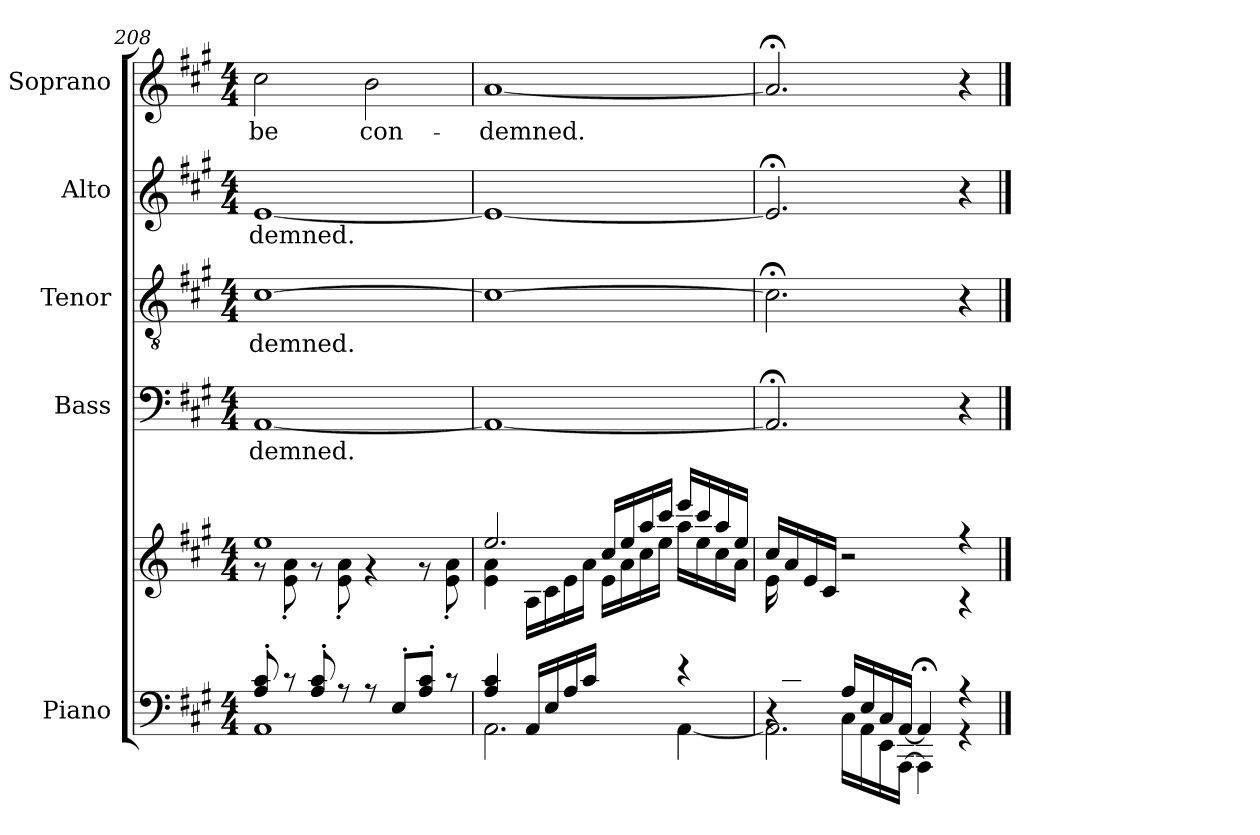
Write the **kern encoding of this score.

**kern	**kern	**kern	**text	**kern	**text	**kern	**text	**kern	**text
*part5	*part5	*part4	*part4	*part3	*part3	*part2	*part2	*part1	*part1
*staff6	*staff5	*staff4	*staff4	*staff3	*staff3	*staff2	*staff2	*staff1	*staff1
*I"Piano	*	*I"Bass	*	*I"Tenor	*	*I"Alto	*	*I"Soprano	*
*I'Pno.	*	*I'B.	*	*I'T.	*	*I'A.	*	*I'S.	*
*clefF4	*clefG2	*clefF4	*	*clefGv2	*	*clefG2	*	*clefG2	*
*k[f#c#g#]	*k[f#c#g#]	*k[f#c#g#]	*	*k[f#c#g#]	*	*k[f#c#g#]	*	*k[f#c#g#]	*
*M4/4	*M4/4	*M4/4	*	*M4/4	*	*M4/4	*	*M4/4	*
=208	=208	=208	=208	=208	=208	=208	=208	=208	=208
*^	*^	*	*	*	*	*	*	*	*
!	!	!	!	!	!LO:LY:b	!	!LO:LY:b	!	!LO:LY:b	!	!LO:LY:b
8A/' 8c#/'	1AA	1ee	8r	[1AA	-demned.	[1c#	-demned.	[1e	-demned.	2cc#\	be
8r	.	.	8e\' 8a\'	.	.	.	.	.	.	.	.
8A/' 8c#/'	.	.	8r	.	.	.	.	.	.	.	.
8r	.	.	8e\' 8a\'	.	.	.	.	.	.	.	.
!	!	!	!	!	!	!	!	!	!	!	!LO:LY:b
8r	.	.	4r	.	.	.	.	.	.	2b\	con-
8E'/L	.	.	.	.	.	.	.	.	.	.	.
8A/' 8c#/'J	.	.	8r	.	.	.	.	.	.	.	.
8r	.	.	8e\' 8a\'	.	.	.	.	.	.	.	.
=209	=209	=209	=209	=209	=209	=209	=209	=209	=209	=209	=209
*	*	*	*^	*	*	*	*	*	*	*	*
!	!	!	!	!	!	!	!	!	!	!	!	!LO:LY:b
4A/ 4c#/	2.AA\	2.ee/	4e\ 4a\	2ryy	1AA_	.	1c#_	.	1e_	.	[1a	-demned.
16AA/LL	.	.	16A\LL	.	.	.	.	.	.	.	.	.
16E/	.	.	16c#\	.	.	.	.	.	.	.	.	.
16A/	.	.	16e\	.	.	.	.	.	.	.	.	.
16c#/JJ	.	.	16a\JJ	.	.	.	.	.	.	.	.	.
4ryy	.	.	16cc#/LL	16e\LL	.	.	.	.	.	.	.	.
.	.	.	16ee/	16a\	.	.	.	.	.	.	.	.
.	.	.	16aa/	16cc#\	.	.	.	.	.	.	.	.
.	.	.	16ccc#/JJ	16ee\JJ	.	.	.	.	.	.	.	.
4r	[4AA\	16aa\LL	16eee/LL	4ryy	.	.	.	.	.	.	.	.
.	.	16ee\	16ccc#/	.	.	.	.	.	.	.	.	.
.	.	16cc#\	16aa/	.	.	.	.	.	.	.	.	.
.	.	16a\JJ	16ee/JJ	.	.	.	.	.	.	.	.	.
*	*	*	*v	*v	*	*	*	*	*	*	*	*
!!LO:PB:g=z
=210	=210	=210	=210	=210	=210	=210	=210	=210	=210	=210	=210
*^	*^	*	*	*	*	*	*	*	*	*	*
16ryy	4ryy	4r	2.AA\]	16e\LL	16cc#/LL	2.AA;</]	.	2.c#;<\]	.	2.e;</]	.	2.a;</]	.
16c#/	.	.	.	8.ryy	16a/	.	.	.	.	.	.	.	.
16A/	.	.	.	.	16e/	.	.	.	.	.	.	.	.
16E/JJ	.	.	.	.	16c#/JJ	.	.	.	.	.	.	.	.
2.ryy	16A/LL	16C#\LL	.	2r	2ryy	.	.	.	.	.	.	.	.
.	16E/	16AA\	.	.	.	.	.	.	.	.	.	.	.
.	16C#/	16EE\	.	.	.	.	.	.	.	.	.	.	.
.	[16AA/JJ	[16AAA\JJ	.	.	.	.	.	.	.	.	.	.	.
.	4AA/]	4AAA;<\]	.	.	.	.	.	.	.	.	.	.	.
.	4ryy	4r	4r	4r	4r	4r	.	4r	.	4r	.	4r	.
*v	*v	*v	*v	*	*	*	*	*	*	*	*	*	*
*	*v	*v	*	*	*	*	*	*	*	*
==	==	==	==	==	==	==	==	==	==
*-	*-	*-	*-	*-	*-	*-	*-	*-	*-
